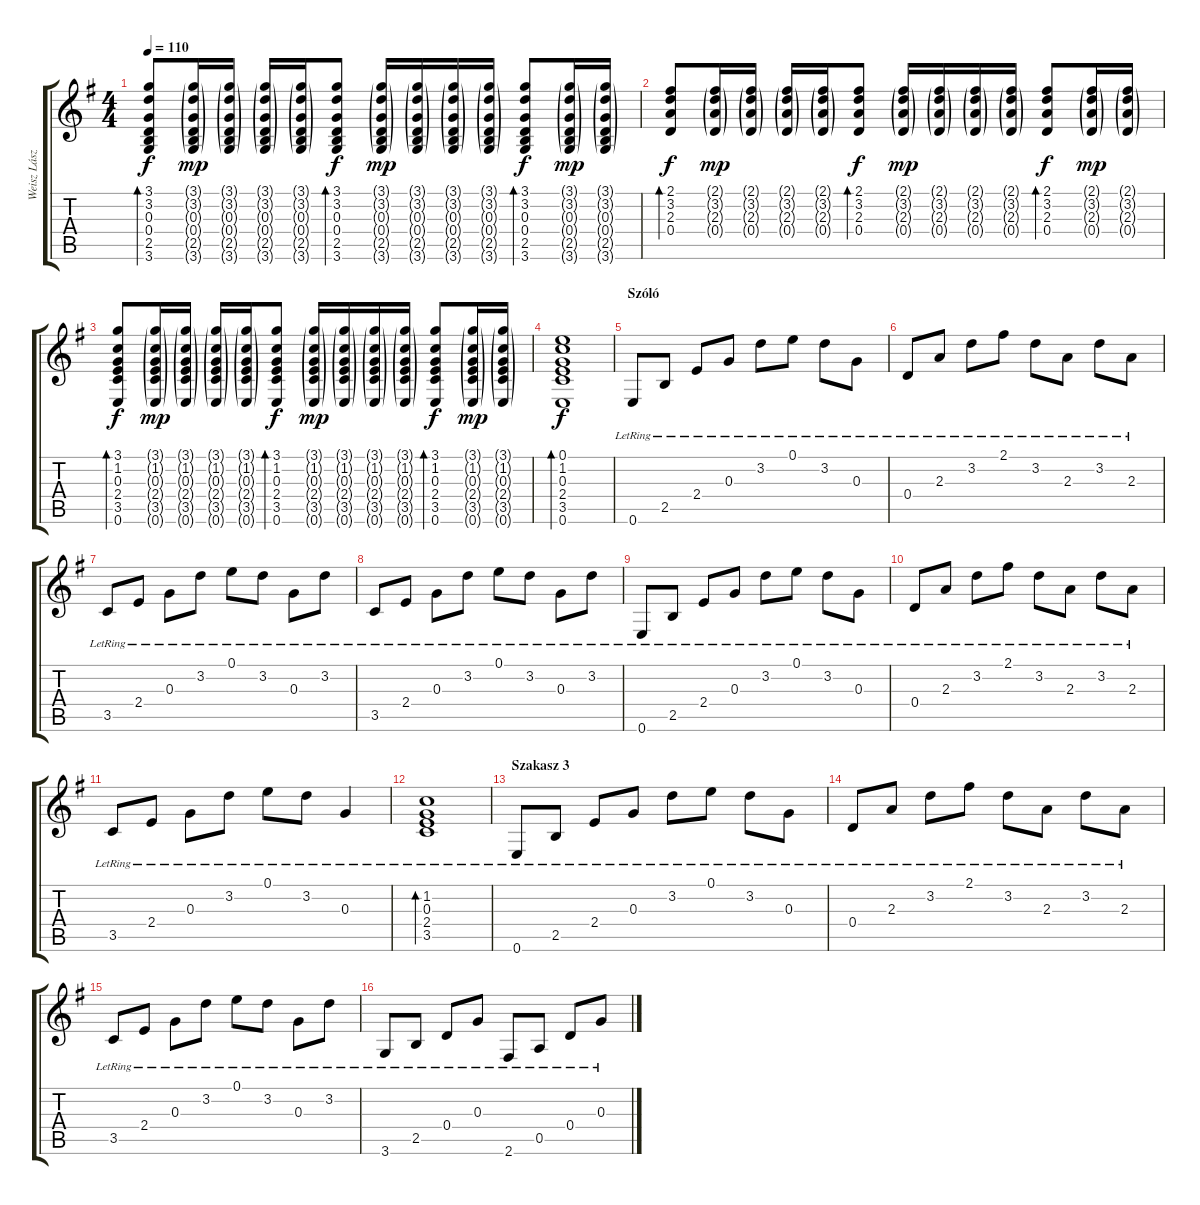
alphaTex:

\track ("Weisz László" "Weisz Lász") {instrument acousticguitarnylon}
\staff {score tabs}
\tuning (E4 B3 G3 D3 A2 E2) {hide}
\ts (4 4)
\tempo 110
\clef g2
\ks eminor
(3.1 3.2 0.3 0.4 2.5 3.6).8{bd 60 dy f} (3.1{g} 3.2{g} 0.3{g} 0.4{g} 2.5{g} 3.6{g}).16{dy mp} (3.1{g} 3.2{g} 0.3{g} 0.4{g} 2.5{g} 3.6{g}).16 (3.1{g} 3.2{g} 0.3{g} 0.4{g} 2.5{g} 3.6{g}).16 (3.1{g} 3.2{g} 0.3{g} 0.4{g} 2.5{g} 3.6{g}).16 (3.1 3.2 0.3 0.4 2.5 3.6).8{bd 60 dy f} (3.1{g} 3.2{g} 0.3{g} 0.4{g} 2.5{g} 3.6{g}).16{dy mp} (3.1{g} 3.2{g} 0.3{g} 0.4{g} 2.5{g} 3.6{g}).16 (3.1{g} 3.2{g} 0.3{g} 0.4{g} 2.5{g} 3.6{g}).16 (3.1{g} 3.2{g} 0.3{g} 0.4{g} 2.5{g} 3.6{g}).16 (3.1 3.2 0.3 0.4 2.5 3.6).8{bd 60 dy f} (3.1{g} 3.2{g} 0.3{g} 0.4{g} 2.5{g} 3.6{g}).16{dy mp} (3.1{g} 3.2{g} 0.3{g} 0.4{g} 2.5{g} 3.6{g}).16 |
(2.1 3.2 2.3 0.4).8{bd 60 dy f} (2.1{g} 3.2{g} 2.3{g} 0.4{g}).16{dy mp} (2.1{g} 3.2{g} 2.3{g} 0.4{g}).16 (2.1{g} 3.2{g} 2.3{g} 0.4{g}).16 (2.1{g} 3.2{g} 2.3{g} 0.4{g}).16 (2.1 3.2 2.3 0.4).8{bd 60 dy f} (2.1{g} 3.2{g} 2.3{g} 0.4{g}).16{dy mp} (2.1{g} 3.2{g} 2.3{g} 0.4{g}).16 (2.1{g} 3.2{g} 2.3{g} 0.4{g}).16 (2.1{g} 3.2{g} 2.3{g} 0.4{g}).16 (2.1 3.2 2.3 0.4).8{bd 60 dy f} (2.1{g} 3.2{g} 2.3{g} 0.4{g}).16{dy mp} (2.1{g} 3.2{g} 2.3{g} 0.4{g}).16 |
(3.1 1.2 0.3 2.4 3.5 0.6).8{bd 60 dy f} (3.1{g} 1.2{g} 0.3{g} 2.4{g} 3.5{g} 0.6{g}).16{dy mp} (3.1{g} 1.2{g} 0.3{g} 2.4{g} 3.5{g} 0.6{g}).16 (3.1{g} 1.2{g} 0.3{g} 2.4{g} 3.5{g} 0.6{g}).16 (3.1{g} 1.2{g} 0.3{g} 2.4{g} 3.5{g} 0.6{g}).16 (3.1 1.2 0.3 2.4 3.5 0.6).8{bd 60 dy f} (3.1{g} 1.2{g} 0.3{g} 2.4{g} 3.5{g} 0.6{g}).16{dy mp} (3.1{g} 1.2{g} 0.3{g} 2.4{g} 3.5{g} 0.6{g}).16 (3.1{g} 1.2{g} 0.3{g} 2.4{g} 3.5{g} 0.6{g}).16 (3.1{g} 1.2{g} 0.3{g} 2.4{g} 3.5{g} 0.6{g}).16 (3.1 1.2 0.3 2.4 3.5 0.6).8{bd 60 dy f} (3.1{g} 1.2{g} 0.3{g} 2.4{g} 3.5{g} 0.6{g}).16{dy mp} (3.1{g} 1.2{g} 0.3{g} 2.4{g} 3.5{g} 0.6{g}).16 |
(0.1 1.2 0.3 2.4 3.5 0.6).1{bd 60 dy f} |
\section ("" "Szóló")
0.6{lr}.8 2.5{lr}.8 2.4{lr}.8 0.3{lr}.8 3.2{lr}.8 0.1{lr}.8 3.2{lr}.8 0.3{lr}.8 |
0.4{lr}.8 2.3{lr}.8 3.2{lr}.8 2.1{lr}.8 3.2{lr}.8 2.3{lr}.8 3.2{lr}.8 2.3{lr}.8 |
3.5{lr}.8 2.4{lr}.8 0.3{lr}.8 3.2{lr}.8 0.1{lr}.8 3.2{lr}.8 0.3{lr}.8 3.2{lr}.8 |
3.5{lr}.8 2.4{lr}.8 0.3{lr}.8 3.2{lr}.8 0.1{lr}.8 3.2{lr}.8 0.3{lr}.8 3.2{lr}.8 |
0.6{lr}.8 2.5{lr}.8 2.4{lr}.8 0.3{lr}.8 3.2{lr}.8 0.1{lr}.8 3.2{lr}.8 0.3{lr}.8 |
0.4{lr}.8 2.3{lr}.8 3.2{lr}.8 2.1{lr}.8 3.2{lr}.8 2.3{lr}.8 3.2{lr}.8 2.3{lr}.8 |
3.5{lr}.8 2.4{lr}.8 0.3{lr}.8 3.2{lr}.8 0.1{lr}.8 3.2{lr}.8 0.3{lr}.4 |
(1.2 0.3 2.4 3.5{lr}).1{bd 60} |
\section ("" "Szakasz 3")
0.6{lr}.8 2.5{lr}.8 2.4{lr}.8 0.3{lr}.8 3.2{lr}.8 0.1{lr}.8 3.2{lr}.8 0.3{lr}.8 |
0.4{lr}.8 2.3{lr}.8 3.2{lr}.8 2.1{lr}.8 3.2{lr}.8 2.3{lr}.8 3.2{lr}.8 2.3{lr}.8 |
3.5{lr}.8 2.4{lr}.8 0.3{lr}.8 3.2{lr}.8 0.1{lr}.8 3.2{lr}.8 0.3{lr}.8 3.2{lr}.8 |
3.6{lr}.8 2.5{lr}.8 0.4{lr}.8 0.3{lr}.8 2.6{lr}.8 0.5{lr}.8 0.4{lr}.8 0.3{lr}.8
